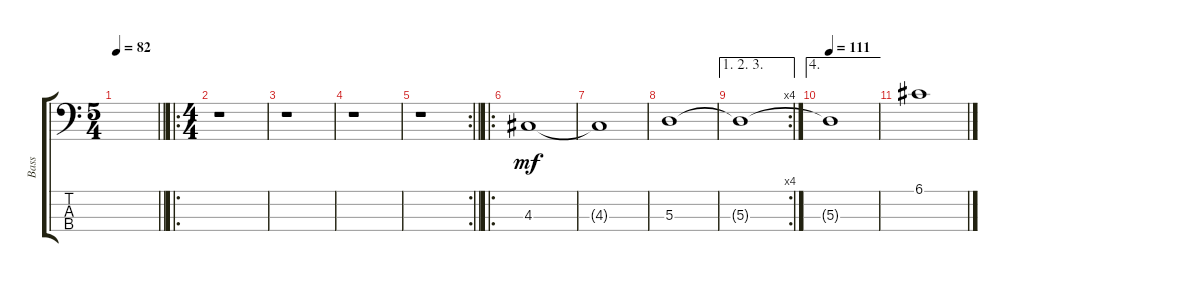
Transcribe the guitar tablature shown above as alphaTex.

\track ("Bass" "Bass") {instrument electricbassfinger}
\staff {score tabs}
\tuning (G2 D2 A1 E1) {hide}
\ts (5 4)
\tempo 82
\clef f4
\barLineRight lightlight
\ks c
|
\ro
\ts (4 4)
r.1 |
r.1 |
r.1 |
\rc 2
\barLineRight lightlight
r.1 |
\ro
4.3.1{dy mf} |
4.3{t}.1 |
5.3.1 |
\ae (1 2 3)
\rc 4
5.3{t}.1 |
\ae 4
\tempo 111
5.3{t}.1 |
6.1.1
